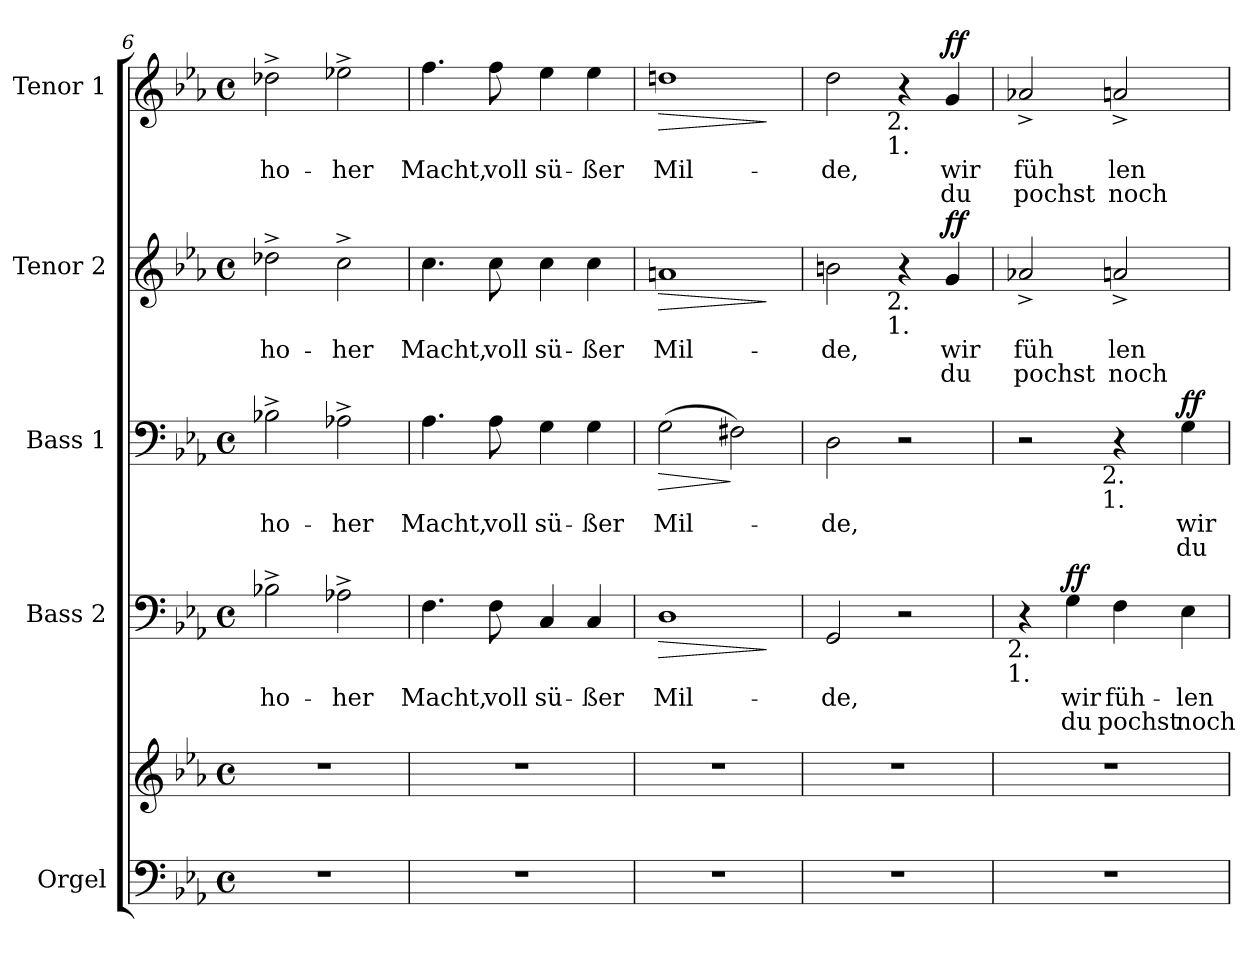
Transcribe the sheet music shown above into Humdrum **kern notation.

**kern	**kern	**kern	**text	**text	**dynam	**kern	**text	**text	**dynam	**kern	**text	**text	**dynam	**kern	**text	**text	**dynam
*part5	*part5	*part4	*part4	*part4	*part4	*part3	*part3	*part3	*part3	*part2	*part2	*part2	*part2	*part1	*part1	*part1	*part1
*staff6	*staff5	*staff4	*staff4	*staff4	*staff4	*staff3	*staff3	*staff3	*staff3	*staff2	*staff2	*staff2	*staff2	*staff1	*staff1	*staff1	*staff1
*I"Orgel	*	*I"Bass 2	*	*	*	*I"Bass 1	*	*	*	*I"Tenor 2	*	*	*	*I"Tenor 1	*	*	*
*I'Org.	*	*I'B.	*	*	*	*I'B.	*	*	*	*I'T.	*	*	*	*I'T.	*	*	*
*clefF4	*clefG2	*clefF4	*	*	*	*clefF4	*	*	*	*clefG2	*	*	*	*clefG2	*	*	*
*	*	*	*	*	*	*	*	*	*	*ITrd7c12	*	*	*	*ITrd7c12	*	*	*
*k[b-e-a-]	*k[b-e-a-]	*k[b-e-a-]	*	*	*	*k[b-e-a-]	*	*	*	*k[b-e-a-]	*	*	*	*k[b-e-a-]	*	*	*
*E-:	*E-:	*E-:	*	*	*	*E-:	*	*	*	*E-:	*	*	*	*E-:	*	*	*
*M4/4	*M4/4	*M4/4	*	*	*	*M4/4	*	*	*	*M4/4	*	*	*	*M4/4	*	*	*
*met(c)	*met(c)	*met(c)	*	*	*	*met(c)	*	*	*	*met(c)	*	*	*	*met(c)	*	*	*
=6	=6	=6	=6	=6	=6	=6	=6	=6	=6	=6	=6	=6	=6	=6	=6	=6	=6
!	!	!	!LO:LY:b:color=#000000	!	!	!	!	!	!	!	!	!	!	!	!	!	!
!	!	!	!	!	!	!	!LO:LY:b:color=#000000	!	!	!	!	!	!	!	!	!	!
!	!	!	!	!	!	!	!	!	!	!	!LO:LY:b:color=#000000	!	!	!	!	!	!
!	!	!	!	!	!	!	!	!	!	!	!	!	!	!	!LO:LY:b:color=#000000	!	!
1r	1r	2B-X^i\	ho-	.	.	2B-X^i\	ho-	.	.	2d-X^i\	ho-	.	.	2d-X^i\	ho-	.	.
!	!	!	!LO:LY:b:color=#000000	!	!	!	!	!	!	!	!	!	!	!	!	!	!
!	!	!	!	!	!	!	!LO:LY:b:color=#000000	!	!	!	!	!	!	!	!	!	!
!	!	!	!	!	!	!	!	!	!	!	!LO:LY:b:color=#000000	!	!	!	!	!	!
!	!	!	!	!	!	!	!	!	!	!	!	!	!	!	!LO:LY:b:color=#000000	!	!
.	.	2A-X^i\	-her	.	.	2A-X^i\	-her	.	.	2c^i\	-her	.	.	2e-X^i\	-her	.	.
=7	=7	=7	=7	=7	=7	=7	=7	=7	=7	=7	=7	=7	=7	=7	=7	=7	=7
!	!	!	!LO:LY:b:color=#000000	!	!	!	!	!	!	!	!	!	!	!	!	!	!
!	!	!	!	!	!	!	!LO:LY:b:color=#000000	!	!	!	!	!	!	!	!	!	!
!	!	!	!	!	!	!	!	!	!	!	!LO:LY:b:color=#000000	!	!	!	!	!	!
!	!	!	!	!	!	!	!	!	!	!	!	!	!	!	!LO:LY:b:color=#000000	!	!
1r	1r	4.Fi\	Macht,	.	.	4.A-i\	Macht,	.	.	4.ci\	Macht,	.	.	4.fi\	Macht,	.	.
!	!	!	!LO:LY:b:color=#000000	!	!	!	!	!	!	!	!	!	!	!	!	!	!
!	!	!	!	!	!	!	!LO:LY:b:color=#000000	!	!	!	!	!	!	!	!	!	!
!	!	!	!	!	!	!	!	!	!	!	!LO:LY:b:color=#000000	!	!	!	!	!	!
!	!	!	!	!	!	!	!	!	!	!	!	!	!	!	!LO:LY:b:color=#000000	!	!
.	.	8Fi\	voll	.	.	8A-i\	voll	.	.	8ci\	voll	.	.	8fi\	voll	.	.
!	!	!	!LO:LY:b:color=#000000	!	!	!	!	!	!	!	!	!	!	!	!	!	!
!	!	!	!	!	!	!	!LO:LY:b:color=#000000	!	!	!	!	!	!	!	!	!	!
!	!	!	!	!	!	!	!	!	!	!	!LO:LY:b:color=#000000	!	!	!	!	!	!
!	!	!	!	!	!	!	!	!	!	!	!	!	!	!	!LO:LY:b:color=#000000	!	!
.	.	4Ci/	sü-	.	.	4Gi\	sü-	.	.	4ci\	sü-	.	.	4e-i\	sü-	.	.
!	!	!	!LO:LY:b:color=#000000	!	!	!	!	!	!	!	!	!	!	!	!	!	!
!	!	!	!	!	!	!	!LO:LY:b:color=#000000	!	!	!	!	!	!	!	!	!	!
!	!	!	!	!	!	!	!	!	!	!	!LO:LY:b:color=#000000	!	!	!	!	!	!
!	!	!	!	!	!	!	!	!	!	!	!	!	!	!	!LO:LY:b:color=#000000	!	!
.	.	4Ci/	-ßer	.	.	4Gi\	-ßer	.	.	4ci\	-ßer	.	.	4e-i\	-ßer	.	.
=8	=8	=8	=8	=8	=8	=8	=8	=8	=8	=8	=8	=8	=8	=8	=8	=8	=8
!	!	!	!LO:LY:b:color=#000000	!	!LO:HP:b	!	!	!	!	!	!	!	!	!	!	!	!
!	!	!	!	!	!	!	!LO:LY:b:color=#000000	!	!LO:HP:b	!	!	!	!	!	!	!	!
!	!	!	!	!	!	!	!	!	!	!	!LO:LY:b:color=#000000	!	!LO:HP:b	!	!	!	!
!	!	!	!	!	!	!	!	!	!	!	!	!	!	!	!LO:LY:b:color=#000000	!	!LO:HP:b
1r	1r	1Di	Mil-	.	>	(2Gi\	Mil-	.	>	1Ani	Mil-	.	>	1dni	Mil-	.	>
.	.	.	.	.	.	2F#Xi\)	.	.	]	.	.	.	.	.	.	.	.
.	.	.	.	.	]	.	.	.	.	.	.	.	]	.	.	.	]
!!LO:LB:g=z
=9	=9	=9	=9	=9	=9	=9	=9	=9	=9	=9	=9	=9	=9	=9	=9	=9	=9
!	!	!	!LO:LY:b:color=#000000	!	!	!	!	!	!	!	!	!	!	!	!	!	!
!	!	!	!	!	!	!	!LO:LY:b:color=#000000	!	!	!	!	!	!	!	!	!	!
!	!	!	!	!	!	!	!	!	!	!	!LO:LY:b:color=#000000	!	!	!	!	!	!
!	!	!	!	!	!	!	!	!	!	!	!	!	!	!	!LO:LY:b:color=#000000	!	!
1r	1r	2GGi/	-de,	.	.	2Di\	-de,	.	.	2Bni\	-de,	.	.	2di\	-de,	.	.
!	!	!	!	!	!	!	!	!	!	!	!	!	!	!LO:TX:b:cj:t=2.	!	!	!
!	!	!	!	!	!	!	!	!	!	!	!	!	!	!LO:TX:b:cj:t=1.	!	!	!
!	!	!	!	!	!	!	!	!	!	!LO:TX:b:cj:t=2.	!	!	!	!	!	!	!
!	!	!	!	!	!	!	!	!	!	!LO:TX:b:cj:t=1.	!	!	!	!	!	!	!
.	.	2r	.	.	.	2r	.	.	.	4r	.	.	.	4r	.	.	.
!	!	!	!	!	!	!	!	!	!	!	!LO:LY:b:color=#000000	!LO:LY:b:color=#000000	!	!	!	!	!
!	!	!	!	!	!	!	!	!	!	!	!	!	!	!	!LO:LY:b:color=#000000	!LO:LY:b:color=#000000	!
.	.	.	.	.	.	.	.	.	.	4Gi/	wir	du	ff	4Gi/	wir	du	ff
=10	=10	=10	=10	=10	=10	=10	=10	=10	=10	=10	=10	=10	=10	=10	=10	=10	=10
!	!	!	!	!	!	!	!	!	!	!	!LO:LY:b:color=#000000	!LO:LY:b:color=#000000	!	!	!	!	!
!	!	!LO:TX:b:cj:t=2.	!	!	!	!	!	!	!	!	!	!	!	!	!	!	!
!	!	!LO:TX:b:cj:t=1.	!	!	!	!	!	!	!	!	!	!	!	!	!	!	!
!	!	!	!	!	!	!	!	!	!	!	!	!	!	!	!LO:LY:b:color=#000000	!LO:LY:b:color=#000000	!
1r	1r	4r	.	.	.	2r	.	.	.	2A-X^i/	füh	pochst	.	2A-X^i/	füh	pochst	.
!	!	!	!LO:LY:b:color=#000000	!LO:LY:b:color=#000000	!	!	!	!	!	!	!	!	!	!	!	!	!
.	.	4Gi\	wir	du	ff	.	.	.	.	.	.	.	.	.	.	.	.
!	!	!	!LO:LY:b:color=#000000	!LO:LY:b:color=#000000	!	!	!	!	!	!	!	!	!	!	!	!	!
!	!	!	!	!	!	!	!	!	!	!	!LO:LY:b:color=#000000	!LO:LY:b:color=#000000	!	!	!	!	!
!	!	!	!	!	!	!LO:TX:b:cj:t=2.	!	!	!	!	!	!	!	!	!	!	!
!	!	!	!	!	!	!LO:TX:b:cj:t=1.	!	!	!	!	!	!	!	!	!	!	!
!	!	!	!	!	!	!	!	!	!	!	!	!	!	!	!LO:LY:b:color=#000000	!LO:LY:b:color=#000000	!
.	.	4Fi\	füh-	pochst	.	4r	.	.	.	2An^i/	len	noch	.	2An^i/	len	noch	.
!	!	!	!LO:LY:b:color=#000000	!LO:LY:b:color=#000000	!	!	!	!	!	!	!	!	!	!	!	!	!
!	!	!	!	!	!	!	!LO:LY:b:color=#000000	!LO:LY:b:color=#000000	!	!	!	!	!	!	!	!	!
.	.	4E-i\	-len	noch	.	4Gi\	wir	du	ff	.	.	.	.	.	.	.	.
=	=	=	=	=	=	=	=	=	=	=	=	=	=	=	=	=	=
*-	*-	*-	*-	*-	*-	*-	*-	*-	*-	*-	*-	*-	*-	*-	*-	*-	*-
